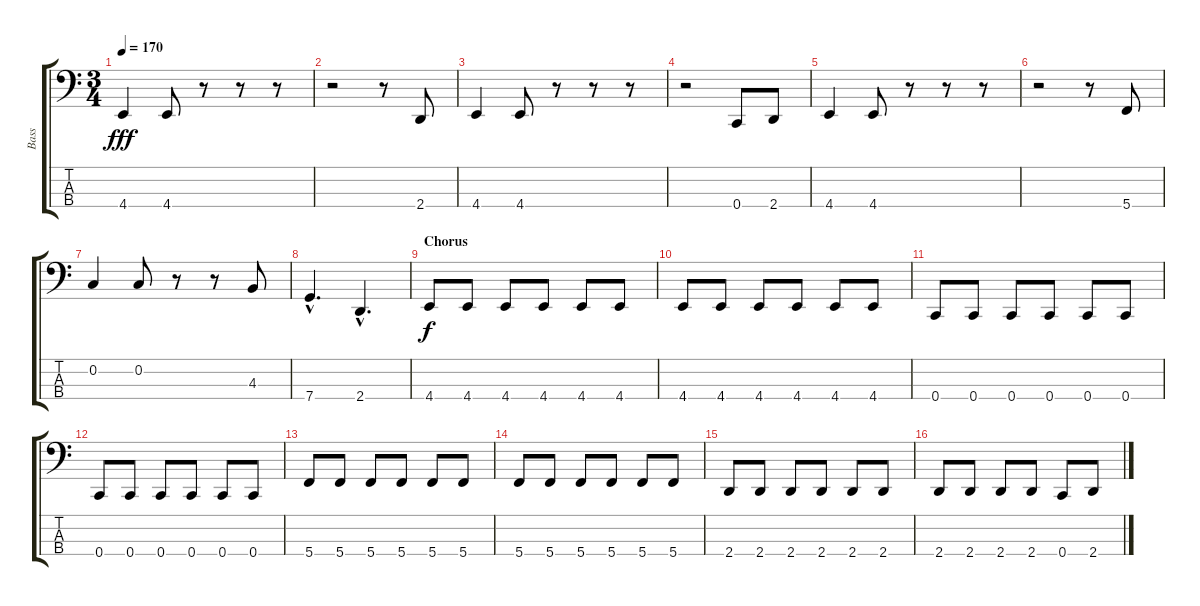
\track ("Bass" "Bass") {instrument electricbassfinger}
\staff {score tabs}
\tuning (F2 C2 G1 C1) {hide}
\ts (3 4)
\tempo 170
\clef f4
\ks c
4.4.4{dy fff} 4.4.8 r.8 r.8 r.8 |
r.2 r.8 2.4.8 |
4.4.4 4.4.8 r.8 r.8 r.8 |
r.2 0.4.8 2.4.8 |
4.4.4 4.4.8 r.8 r.8 r.8 |
r.2 r.8 5.4.8 |
0.2.4 0.2.8 r.8 r.8 4.3.8 |
7.4{hac}.4{d} 2.4{hac}.4{d} |
\section ("" "Chorus")
4.4.8{dy f} 4.4.8 4.4.8 4.4.8 4.4.8 4.4.8 |
4.4.8 4.4.8 4.4.8 4.4.8 4.4.8 4.4.8 |
0.4.8 0.4.8 0.4.8 0.4.8 0.4.8 0.4.8 |
0.4.8 0.4.8 0.4.8 0.4.8 0.4.8 0.4.8 |
5.4.8 5.4.8 5.4.8 5.4.8 5.4.8 5.4.8 |
5.4.8 5.4.8 5.4.8 5.4.8 5.4.8 5.4.8 |
2.4.8 2.4.8 2.4.8 2.4.8 2.4.8 2.4.8 |
2.4.8 2.4.8 2.4.8 2.4.8 0.4.8 2.4.8
